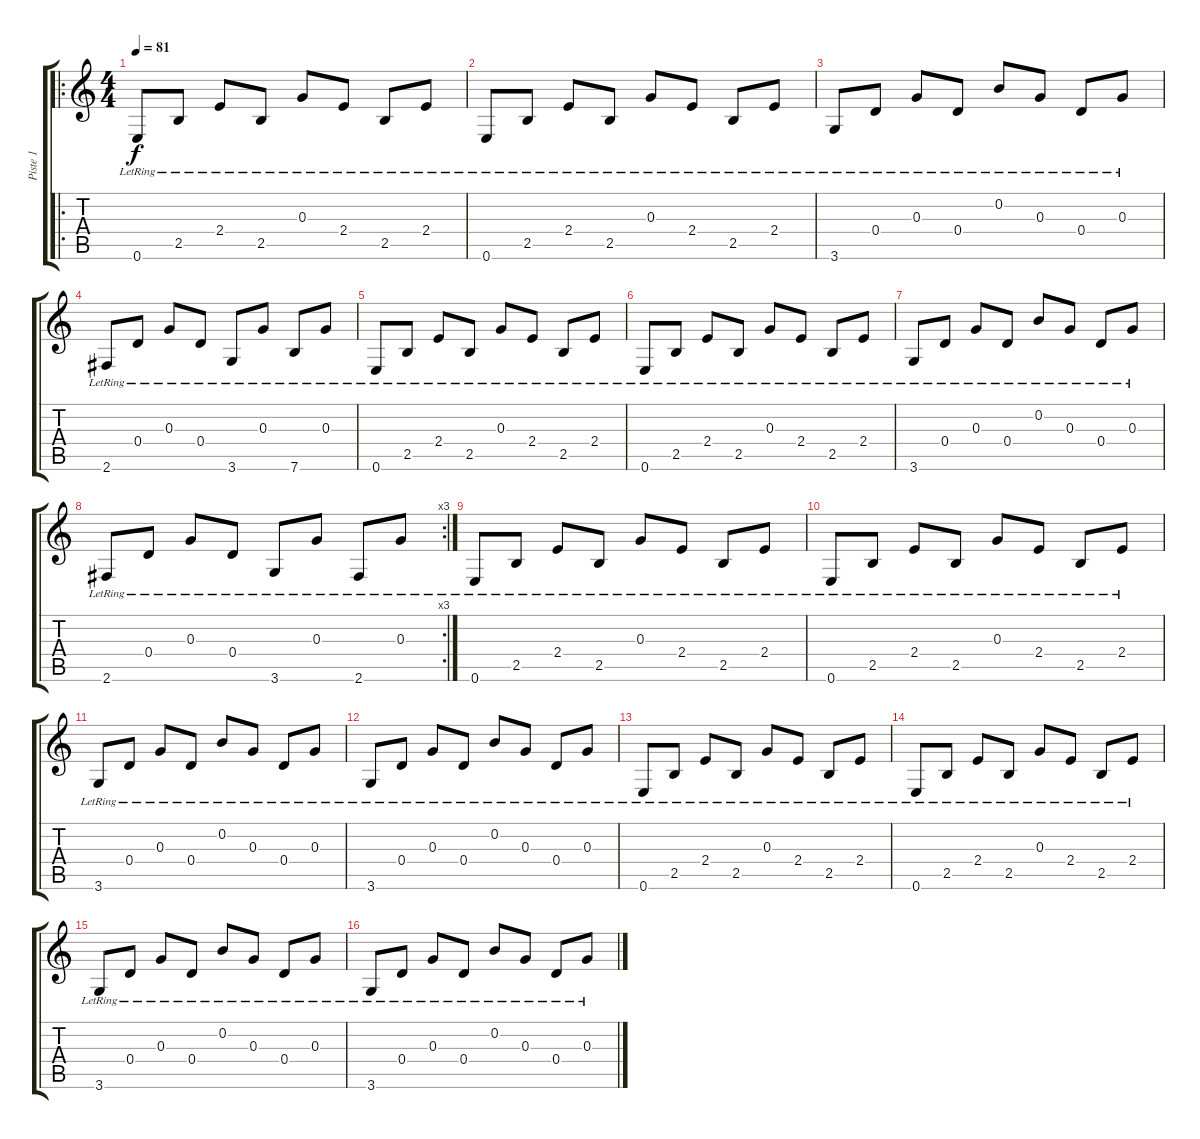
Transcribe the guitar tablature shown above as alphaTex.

\track ("Piste 1" "Piste 1") {instrument distortionguitar}
\staff {score tabs}
\tuning (E4 B3 G3 D3 A2 E2) {hide}
\ro
\ts (4 4)
\tempo 81
\clef g2
\ks c
0.6{lr}.8{dy f} 2.5{lr}.8 2.4{lr}.8 2.5{lr}.8 0.3{lr}.8 2.4{lr}.8 2.5{lr}.8 2.4{lr}.8 |
0.6{lr}.8 2.5{lr}.8 2.4{lr}.8 2.5{lr}.8 0.3{lr}.8 2.4{lr}.8 2.5{lr}.8 2.4{lr}.8 |
3.6{lr}.8 0.4{lr}.8 0.3{lr}.8 0.4{lr}.8 0.2{lr}.8 0.3{lr}.8 0.4{lr}.8 0.3{lr}.8 |
2.6{lr}.8 0.4{lr}.8 0.3{lr}.8 0.4{lr}.8 3.6{lr}.8 0.3{lr}.8 7.6{lr}.8 0.3{lr}.8 |
0.6{lr}.8 2.5{lr}.8 2.4{lr}.8 2.5{lr}.8 0.3{lr}.8 2.4{lr}.8 2.5{lr}.8 2.4{lr}.8 |
0.6{lr}.8 2.5{lr}.8 2.4{lr}.8 2.5{lr}.8 0.3{lr}.8 2.4{lr}.8 2.5{lr}.8 2.4{lr}.8 |
3.6{lr}.8 0.4{lr}.8 0.3{lr}.8 0.4{lr}.8 0.2{lr}.8 0.3{lr}.8 0.4{lr}.8 0.3{lr}.8 |
\rc 3
2.6{lr}.8 0.4{lr}.8 0.3{lr}.8 0.4{lr}.8 3.6{lr}.8 0.3{lr}.8 2.6{lr}.8 0.3{lr}.8 |
0.6{lr}.8 2.5{lr}.8 2.4{lr}.8 2.5{lr}.8 0.3{lr}.8 2.4{lr}.8 2.5{lr}.8 2.4{lr}.8 |
0.6{lr}.8 2.5{lr}.8 2.4{lr}.8 2.5{lr}.8 0.3{lr}.8 2.4{lr}.8 2.5{lr}.8 2.4{lr}.8 |
3.6{lr}.8 0.4{lr}.8 0.3{lr}.8 0.4{lr}.8 0.2{lr}.8 0.3{lr}.8 0.4{lr}.8 0.3{lr}.8 |
3.6{lr}.8 0.4{lr}.8 0.3{lr}.8 0.4{lr}.8 0.2{lr}.8 0.3{lr}.8 0.4{lr}.8 0.3{lr}.8 |
0.6{lr}.8 2.5{lr}.8 2.4{lr}.8 2.5{lr}.8 0.3{lr}.8 2.4{lr}.8 2.5{lr}.8 2.4{lr}.8 |
0.6{lr}.8 2.5{lr}.8 2.4{lr}.8 2.5{lr}.8 0.3{lr}.8 2.4{lr}.8 2.5{lr}.8 2.4{lr}.8 |
3.6{lr}.8 0.4{lr}.8 0.3{lr}.8 0.4{lr}.8 0.2{lr}.8 0.3{lr}.8 0.4{lr}.8 0.3{lr}.8 |
3.6{lr}.8 0.4{lr}.8 0.3{lr}.8 0.4{lr}.8 0.2{lr}.8 0.3{lr}.8 0.4{lr}.8 0.3{lr}.8
